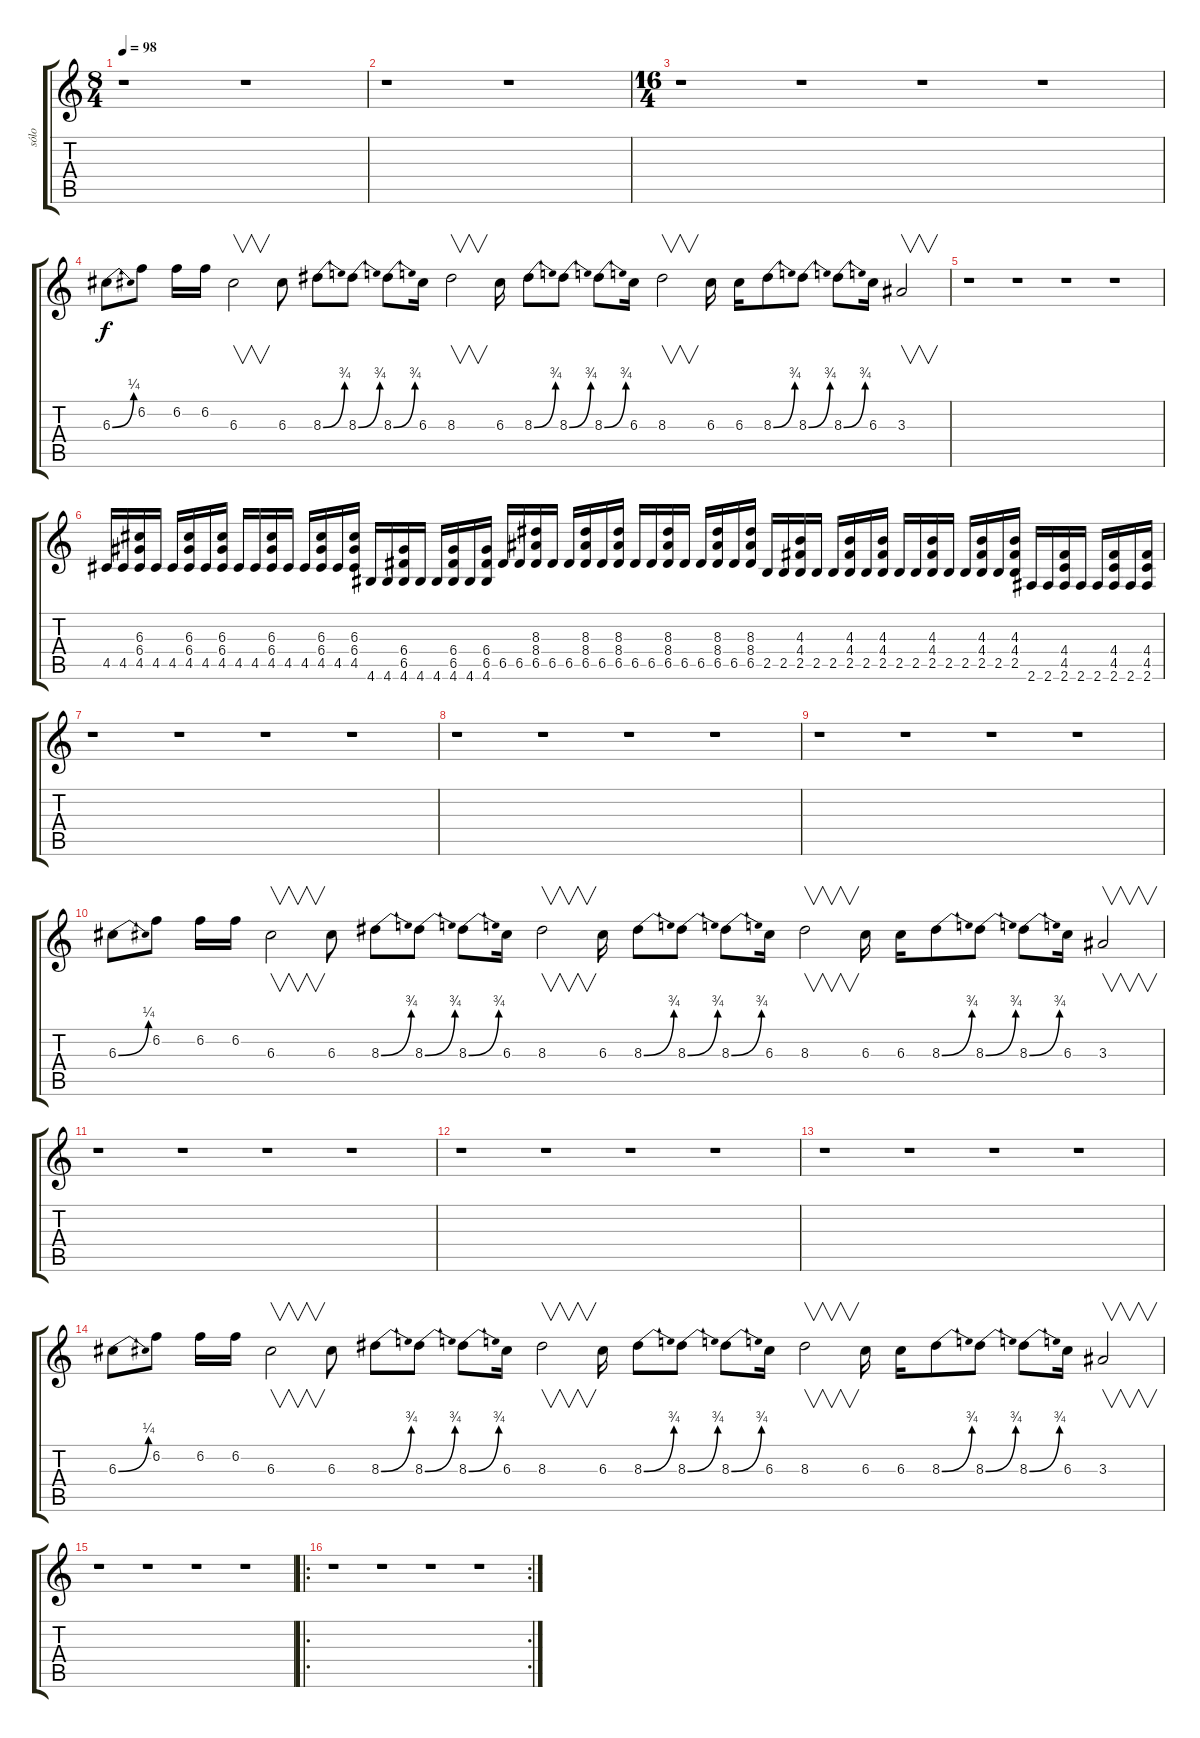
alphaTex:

\track ("sólo" "sólo") {instrument distortionguitar}
\staff {score tabs}
\tuning (E4 B3 G3 D3 A2 E2) {hide}
\ts (8 4)
\tempo 98
\clef g2
\ks c
r.1{dy f instrument distortionguitar} r.1 |
r.1 r.1 |
\ts (16 4)
r.1 r.1 r.1 r.1 |
6.3{be (bend 0 0 60 1)}.8 6.2.8 6.2.16 6.2.16 6.3.2{v} 6.3.8 8.3{be (bend 0 0 60 3)}.8 8.3{be (bend 0 0 60 3)}.8 8.3{be (bend 0 0 60 3)}.8 6.3.16 8.3.2{v} 6.3.16 8.3{be (bend 0 0 60 3)}.8 8.3{be (bend 0 0 60 3)}.8 8.3{be (bend 0 0 60 3)}.8 6.3.16 8.3.2{v} 6.3.16 6.3.16 8.3{be (bend 0 0 60 3)}.8 8.3{be (bend 0 0 60 3)}.8 8.3{be (bend 0 0 60 3)}.8 6.3.16 3.3.2{v} |
r.1 r.1 r.1 r.1 |
4.5.16 4.5.16 (6.3 6.4 4.5).16 4.5.16 4.5.16 (6.3 6.4 4.5).16 4.5.16 (6.3 6.4 4.5).16 4.5.16 4.5.16 (6.3 6.4 4.5).16 4.5.16 4.5.16 (6.3 6.4 4.5).16 4.5.16 (6.3 6.4 4.5).16 4.6.16 4.6.16 (6.4 6.5 4.6).16 4.6.16 4.6.16 (6.4 6.5 4.6).16 4.6.16 (6.4 6.5 4.6).16 6.5.16 6.5.16 (8.3 8.4 6.5).16 6.5.16 6.5.16 (8.3 8.4 6.5).16 6.5.16 (8.3 8.4 6.5).16 6.5.16 6.5.16 (8.3 8.4 6.5).16 6.5.16 6.5.16 (8.3 8.4 6.5).16 6.5.16 (8.3 8.4 6.5).16 2.5.16 2.5.16 (4.3 4.4 2.5).16 2.5.16 2.5.16 (4.3 4.4 2.5).16 2.5.16 (4.3 4.4 2.5).16 2.5.16 2.5.16 (4.3 4.4 2.5).16 2.5.16 2.5.16 (4.3 4.4 2.5).16 2.5.16 (4.3 4.4 2.5).16 2.6.16 2.6.16 (4.4 4.5 2.6).16 2.6.16 2.6.16 (4.4 4.5 2.6).16 2.6.16 (4.4 4.5 2.6).16 |
r.1 r.1 r.1 r.1 |
r.1 r.1 r.1 r.1 |
r.1 r.1 r.1 r.1 |
6.3{be (bend 0 0 60 1)}.8 6.2.8 6.2.16 6.2.16 6.3.2{v} 6.3.8 8.3{be (bend 0 0 60 3)}.8 8.3{be (bend 0 0 60 3)}.8 8.3{be (bend 0 0 60 3)}.8 6.3.16 8.3.2{v} 6.3.16 8.3{be (bend 0 0 60 3)}.8 8.3{be (bend 0 0 60 3)}.8 8.3{be (bend 0 0 60 3)}.8 6.3.16 8.3.2{v} 6.3.16 6.3.16 8.3{be (bend 0 0 60 3)}.8 8.3{be (bend 0 0 60 3)}.8 8.3{be (bend 0 0 60 3)}.8 6.3.16 3.3.2{v} |
r.1 r.1 r.1 r.1 |
r.1 r.1 r.1 r.1 |
r.1 r.1 r.1 r.1 |
6.3{be (bend 0 0 60 1)}.8 6.2.8 6.2.16 6.2.16 6.3.2{v} 6.3.8 8.3{be (bend 0 0 60 3)}.8 8.3{be (bend 0 0 60 3)}.8 8.3{be (bend 0 0 60 3)}.8 6.3.16 8.3.2{v} 6.3.16 8.3{be (bend 0 0 60 3)}.8 8.3{be (bend 0 0 60 3)}.8 8.3{be (bend 0 0 60 3)}.8 6.3.16 8.3.2{v} 6.3.16 6.3.16 8.3{be (bend 0 0 60 3)}.8 8.3{be (bend 0 0 60 3)}.8 8.3{be (bend 0 0 60 3)}.8 6.3.16 3.3.2{v} |
r.1 r.1 r.1 r.1 |
\ro
\rc 2
r.1 r.1 r.1 r.1
